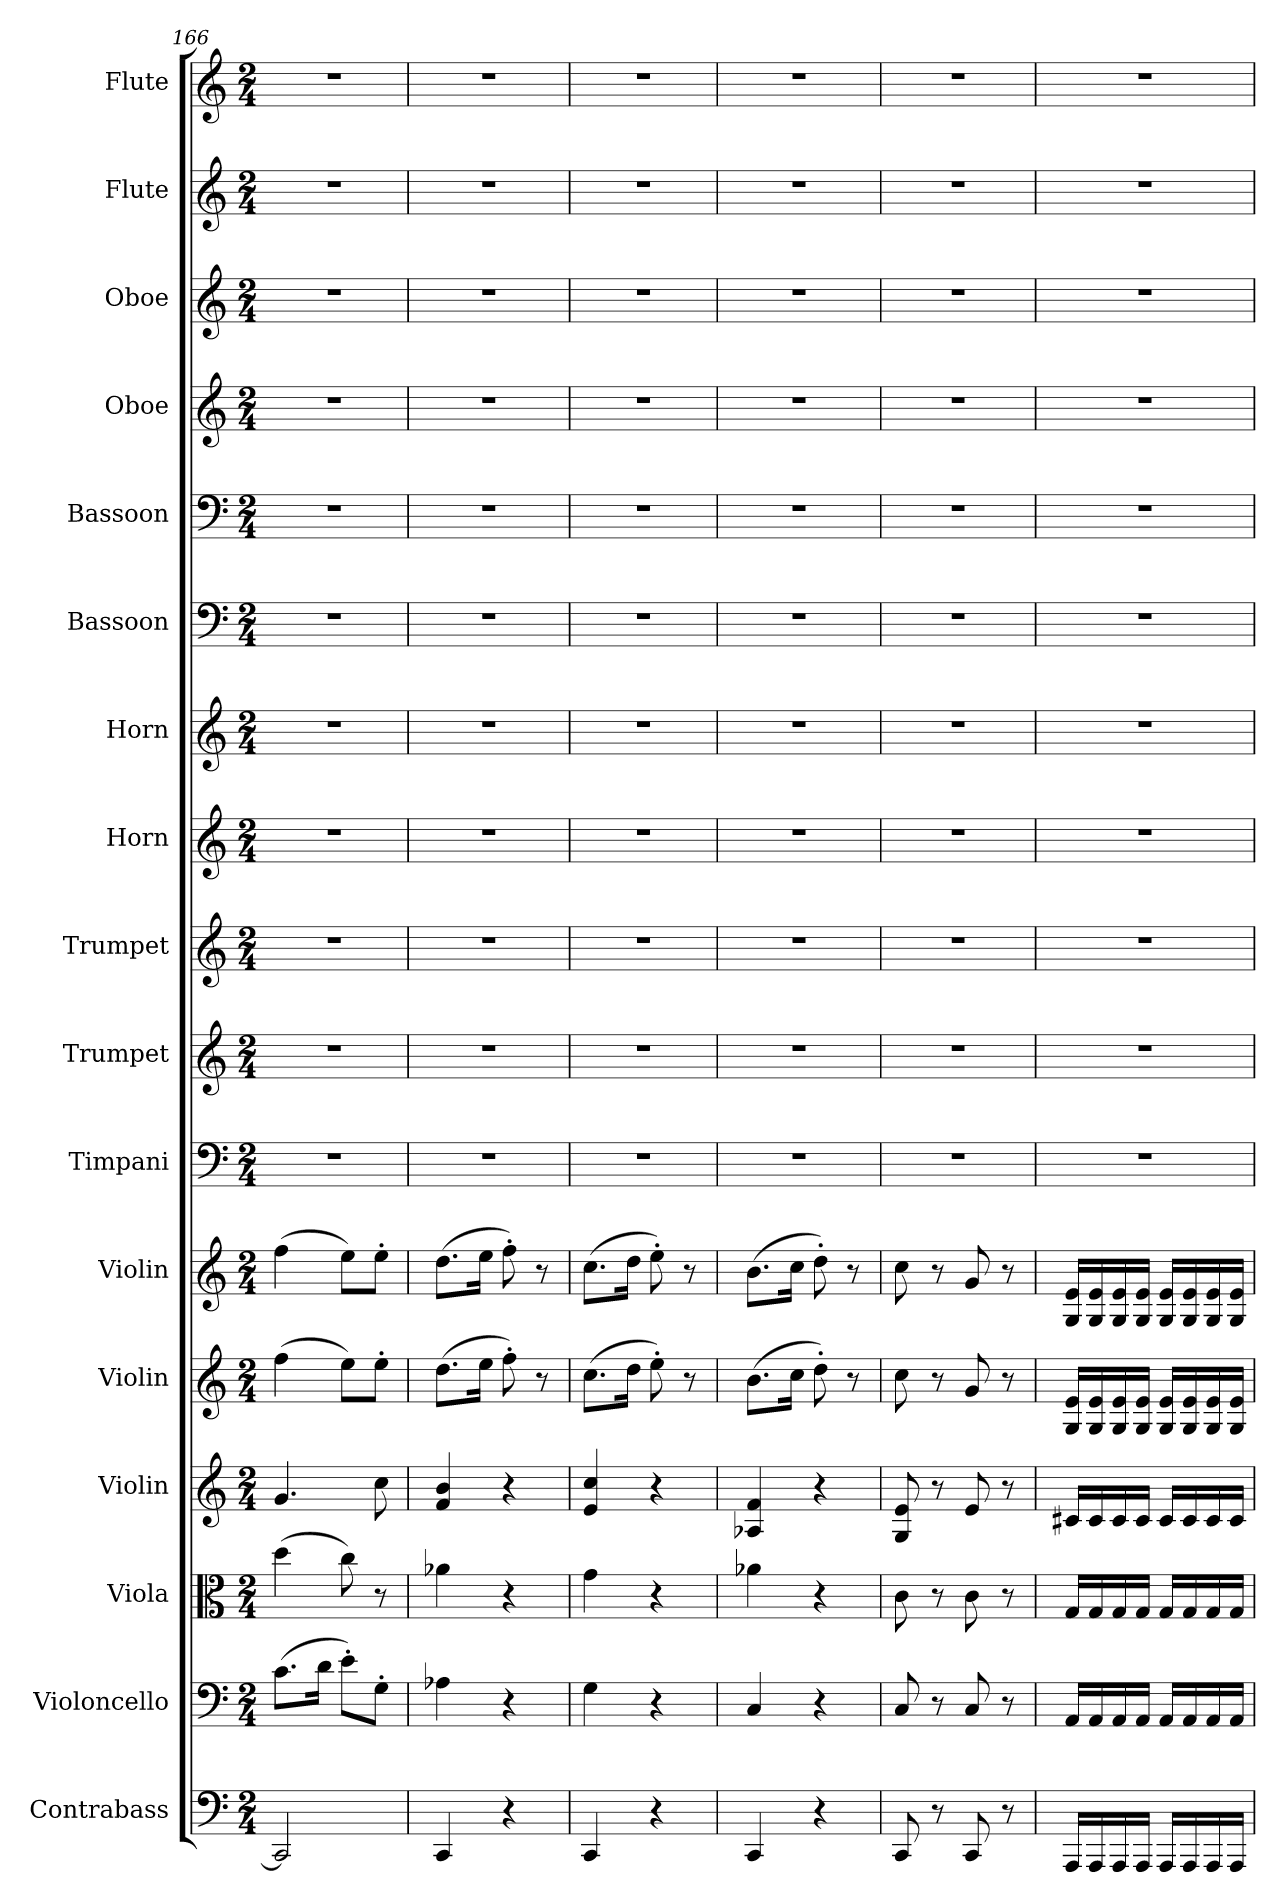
**kern	**kern	**kern	**kern	**kern	**kern	**kern	**kern	**kern	**kern	**kern	**kern	**kern	**kern	**kern	**kern	**kern
*part17	*part16	*part15	*part14	*part13	*part12	*part11	*part10	*part9	*part8	*part7	*part6	*part5	*part4	*part3	*part2	*part1
*staff17	*staff16	*staff15	*staff14	*staff13	*staff12	*staff11	*staff10	*staff9	*staff8	*staff7	*staff6	*staff5	*staff4	*staff3	*staff2	*staff1
*I"Contrabass	*I"Violoncello	*I"Viola	*I"Violin	*I"Violin	*I"Violin	*I"Timpani	*I"Trumpet	*I"Trumpet	*I"Horn	*I"Horn	*I"Bassoon	*I"Bassoon	*I"Oboe	*I"Oboe	*I"Flute	*I"Flute
*I'Cb	*I'Vc	*I'Vla	*I'Vln	*I'Vln	*I'Vln	*I'Timp	*I'Tpt	*I'Tpt	*I'Hn	*I'Hn	*I'Bsn	*I'Bsn	*I'Ob	*I'Ob	*I'Fl	*I'Fl
*clefF4	*clefF4	*clefC3	*clefG2	*clefG2	*clefG2	*clefF4	*clefG2	*clefG2	*clefG2	*clefG2	*clefF4	*clefF4	*clefG2	*clefG2	*clefG2	*clefG2
*k[]	*k[]	*k[]	*k[]	*k[]	*k[]	*k[]	*k[]	*k[]	*k[]	*k[]	*k[]	*k[]	*k[]	*k[]	*k[]	*k[]
*M2/4	*M2/4	*M2/4	*M2/4	*M2/4	*M2/4	*M2/4	*M2/4	*M2/4	*M2/4	*M2/4	*M2/4	*M2/4	*M2/4	*M2/4	*M2/4	*M2/4
=166	=166	=166	=166	=166	=166	=166	=166	=166	=166	=166	=166	=166	=166	=166	=166	=166
2CC/]	(8.c\L	(4dd\	4.g/	(4ff\	(4ff\	2r	2r	2r	2r	2r	2r	2r	2r	2r	2r	2r
.	16d\Jk	.	.	.	.	.	.	.	.	.	.	.	.	.	.	.
.	8e'\L)	8cc\)	.	8ee\L)	8ee\L)	.	.	.	.	.	.	.	.	.	.	.
.	8G'\J	8r	8cc\	8ee'\J	8ee'\J	.	.	.	.	.	.	.	.	.	.	.
=167	=167	=167	=167	=167	=167	=167	=167	=167	=167	=167	=167	=167	=167	=167	=167	=167
4CC/	4A-X\	4a-X\	4f/ 4b/	(8.dd\L	(8.dd\L	2r	2r	2r	2r	2r	2r	2r	2r	2r	2r	2r
.	.	.	.	16ee\Jk	16ee\Jk	.	.	.	.	.	.	.	.	.	.	.
4r	4r	4r	4r	8ff'\)	8ff'\)	.	.	.	.	.	.	.	.	.	.	.
.	.	.	.	8r	8r	.	.	.	.	.	.	.	.	.	.	.
=168	=168	=168	=168	=168	=168	=168	=168	=168	=168	=168	=168	=168	=168	=168	=168	=168
4CC/	4G\	4g\	4e/ 4cc/	(8.cc\L	(8.cc\L	2r	2r	2r	2r	2r	2r	2r	2r	2r	2r	2r
.	.	.	.	16dd\Jk	16dd\Jk	.	.	.	.	.	.	.	.	.	.	.
4r	4r	4r	4r	8ee'\)	8ee'\)	.	.	.	.	.	.	.	.	.	.	.
.	.	.	.	8r	8r	.	.	.	.	.	.	.	.	.	.	.
=169	=169	=169	=169	=169	=169	=169	=169	=169	=169	=169	=169	=169	=169	=169	=169	=169
4CC/	4C/	4a-X\	4A-X/ 4f/	(8.b\L	(8.b\L	2r	2r	2r	2r	2r	2r	2r	2r	2r	2r	2r
.	.	.	.	16cc\Jk	16cc\Jk	.	.	.	.	.	.	.	.	.	.	.
4r	4r	4r	4r	8dd'\)	8dd'\)	.	.	.	.	.	.	.	.	.	.	.
.	.	.	.	8r	8r	.	.	.	.	.	.	.	.	.	.	.
=170	=170	=170	=170	=170	=170	=170	=170	=170	=170	=170	=170	=170	=170	=170	=170	=170
8CC/	8C/	8c\	8G/ 8e/	8cc\	8cc\	2r	2r	2r	2r	2r	2r	2r	2r	2r	2r	2r
8r	8r	8r	8r	8r	8r	.	.	.	.	.	.	.	.	.	.	.
8CC/	8C/	8c\	8e/	8g/	8g/	.	.	.	.	.	.	.	.	.	.	.
8r	8r	8r	8r	8r	8r	.	.	.	.	.	.	.	.	.	.	.
=171	=171	=171	=171	=171	=171	=171	=171	=171	=171	=171	=171	=171	=171	=171	=171	=171
16AAA/LL	16AA/LL	16G/LL	16c#X/LL	16G/ 16e/LL	16G/ 16e/LL	2r	2r	2r	2r	2r	2r	2r	2r	2r	2r	2r
16AAA/	16AA/	16G/	16c#/	16G/ 16e/	16G/ 16e/	.	.	.	.	.	.	.	.	.	.	.
16AAA/	16AA/	16G/	16c#/	16G/ 16e/	16G/ 16e/	.	.	.	.	.	.	.	.	.	.	.
16AAA/JJ	16AA/JJ	16G/JJ	16c#/JJ	16G/ 16e/JJ	16G/ 16e/JJ	.	.	.	.	.	.	.	.	.	.	.
16AAA/LL	16AA/LL	16G/LL	16c#/LL	16G/ 16e/LL	16G/ 16e/LL	.	.	.	.	.	.	.	.	.	.	.
16AAA/	16AA/	16G/	16c#/	16G/ 16e/	16G/ 16e/	.	.	.	.	.	.	.	.	.	.	.
16AAA/	16AA/	16G/	16c#/	16G/ 16e/	16G/ 16e/	.	.	.	.	.	.	.	.	.	.	.
16AAA/JJ	16AA/JJ	16G/JJ	16c#/JJ	16G/ 16e/JJ	16G/ 16e/JJ	.	.	.	.	.	.	.	.	.	.	.
=	=	=	=	=	=	=	=	=	=	=	=	=	=	=	=	=
*-	*-	*-	*-	*-	*-	*-	*-	*-	*-	*-	*-	*-	*-	*-	*-	*-
